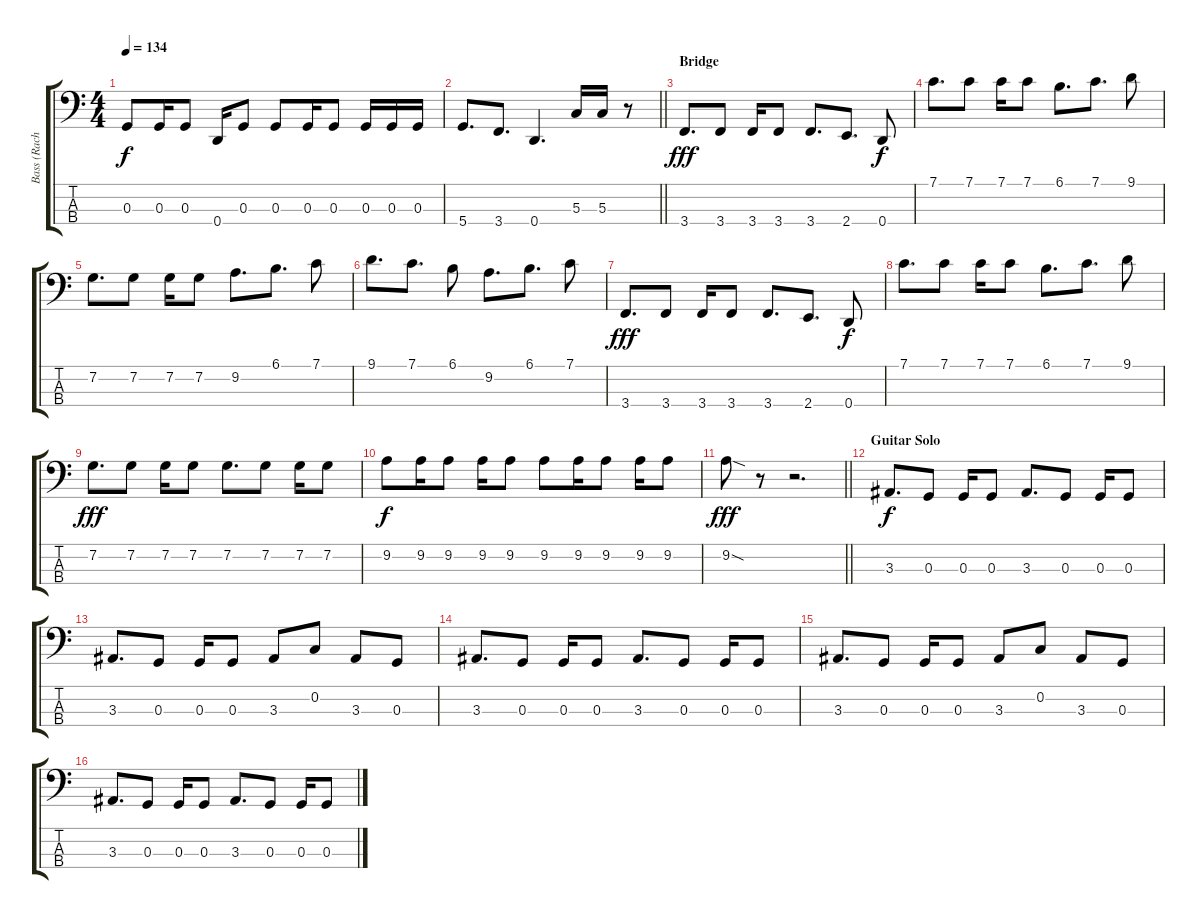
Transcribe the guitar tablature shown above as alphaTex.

\track ("Bass (Rachel Bolan)" "Bass (Rach") {instrument electricbasspick}
\staff {score tabs}
\tuning (F2 C2 G1 D1) {hide}
\ts (4 4)
\tempo 134
\clef f4
\ks c
0.3.8{dy f} 0.3.16 0.3.8 0.4.16 0.3.8 0.3.8 0.3.16 0.3.8 0.3.16 0.3.16 0.3.16 |
\barLineRight lightlight
5.4.8{d} 3.4.8{d} 0.4.4{d} 5.3.16 5.3.16 r.8 |
\section ("" "Bridge")
3.4.8{d dy fff} 3.4.8 3.4.16 3.4.8 3.4.8{d} 2.4.8{d} 0.4.8{dy f} |
7.1.8{d} 7.1.8 7.1.16 7.1.8 6.1.8{d} 7.1.8{d} 9.1.8 |
7.2.8{d} 7.2.8 7.2.16 7.2.8 9.2.8{d} 6.1.8{d} 7.1.8 |
9.1.8{d} 7.1.8{d} 6.1.8 9.2.8{d} 6.1.8{d} 7.1.8 |
3.4.8{d dy fff} 3.4.8 3.4.16 3.4.8 3.4.8{d} 2.4.8{d} 0.4.8{dy f} |
7.1.8{d} 7.1.8 7.1.16 7.1.8 6.1.8{d} 7.1.8{d} 9.1.8 |
7.2.8{d dy fff} 7.2.8 7.2.16 7.2.8 7.2.8{d} 7.2.8 7.2.16 7.2.8 |
9.2.8{dy f} 9.2.16 9.2.8 9.2.16 9.2.8 9.2.8 9.2.16 9.2.8 9.2.16 9.2.8 |
\barLineRight lightlight
9.2{sod}.8{dy fff} r.8 r.2{d} |
\section ("" "Guitar Solo")
3.3.8{d dy f} 0.3.8 0.3.16 0.3.8 3.3.8{d} 0.3.8 0.3.16 0.3.8 |
3.3.8{d} 0.3.8 0.3.16 0.3.8 3.3.8 0.2.8 3.3.8 0.3.8 |
3.3.8{d} 0.3.8 0.3.16 0.3.8 3.3.8{d} 0.3.8 0.3.16 0.3.8 |
3.3.8{d} 0.3.8 0.3.16 0.3.8 3.3.8 0.2.8 3.3.8 0.3.8 |
3.3.8{d} 0.3.8 0.3.16 0.3.8 3.3.8{d} 0.3.8 0.3.16 0.3.8
